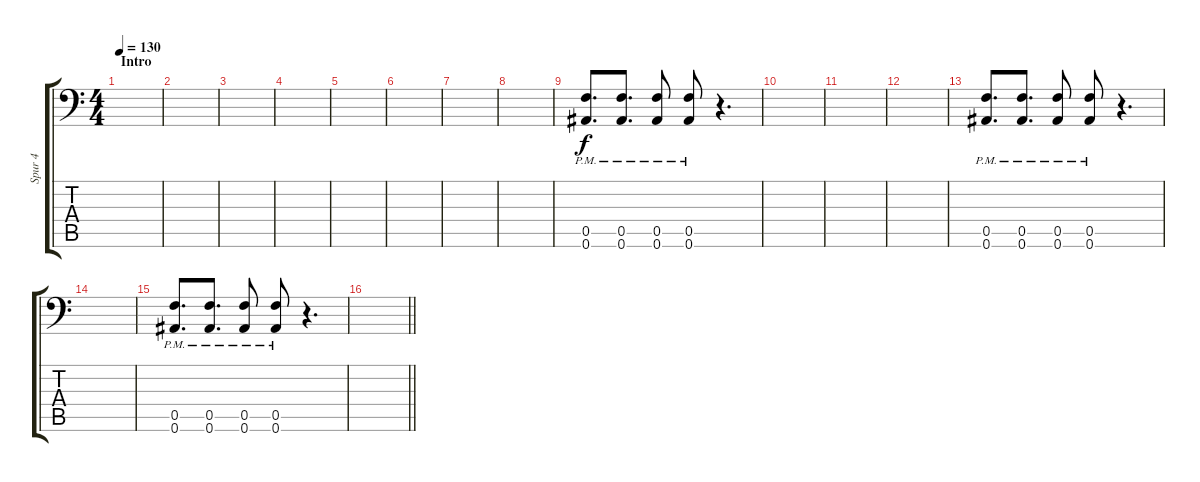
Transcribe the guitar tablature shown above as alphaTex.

\track ("Spur 4" "Spur 4") {instrument distortionguitar}
\staff {score tabs}
\tuning (C4 G3 Eb3 Bb2 F2 Bb1) {hide}
\ts (4 4)
\section ("" "Intro")
\tempo 130
\clef f4
\ks c
|
|
|
|
|
|
|
|
(0.5{pm} 0.6{pm}).8{d} (0.5{pm} 0.6{pm}).8{d} (0.5{pm} 0.6{pm}).8 (0.5{pm} 0.6{pm}).8 r.4{d} |
|
|
|
(0.5{pm} 0.6{pm}).8{d} (0.5{pm} 0.6{pm}).8{d} (0.5{pm} 0.6{pm}).8 (0.5{pm} 0.6{pm}).8 r.4{d} |
|
(0.5{pm} 0.6{pm}).8{d} (0.5{pm} 0.6{pm}).8{d} (0.5{pm} 0.6{pm}).8 (0.5{pm} 0.6{pm}).8 r.4{d} |
\barLineRight lightlight
